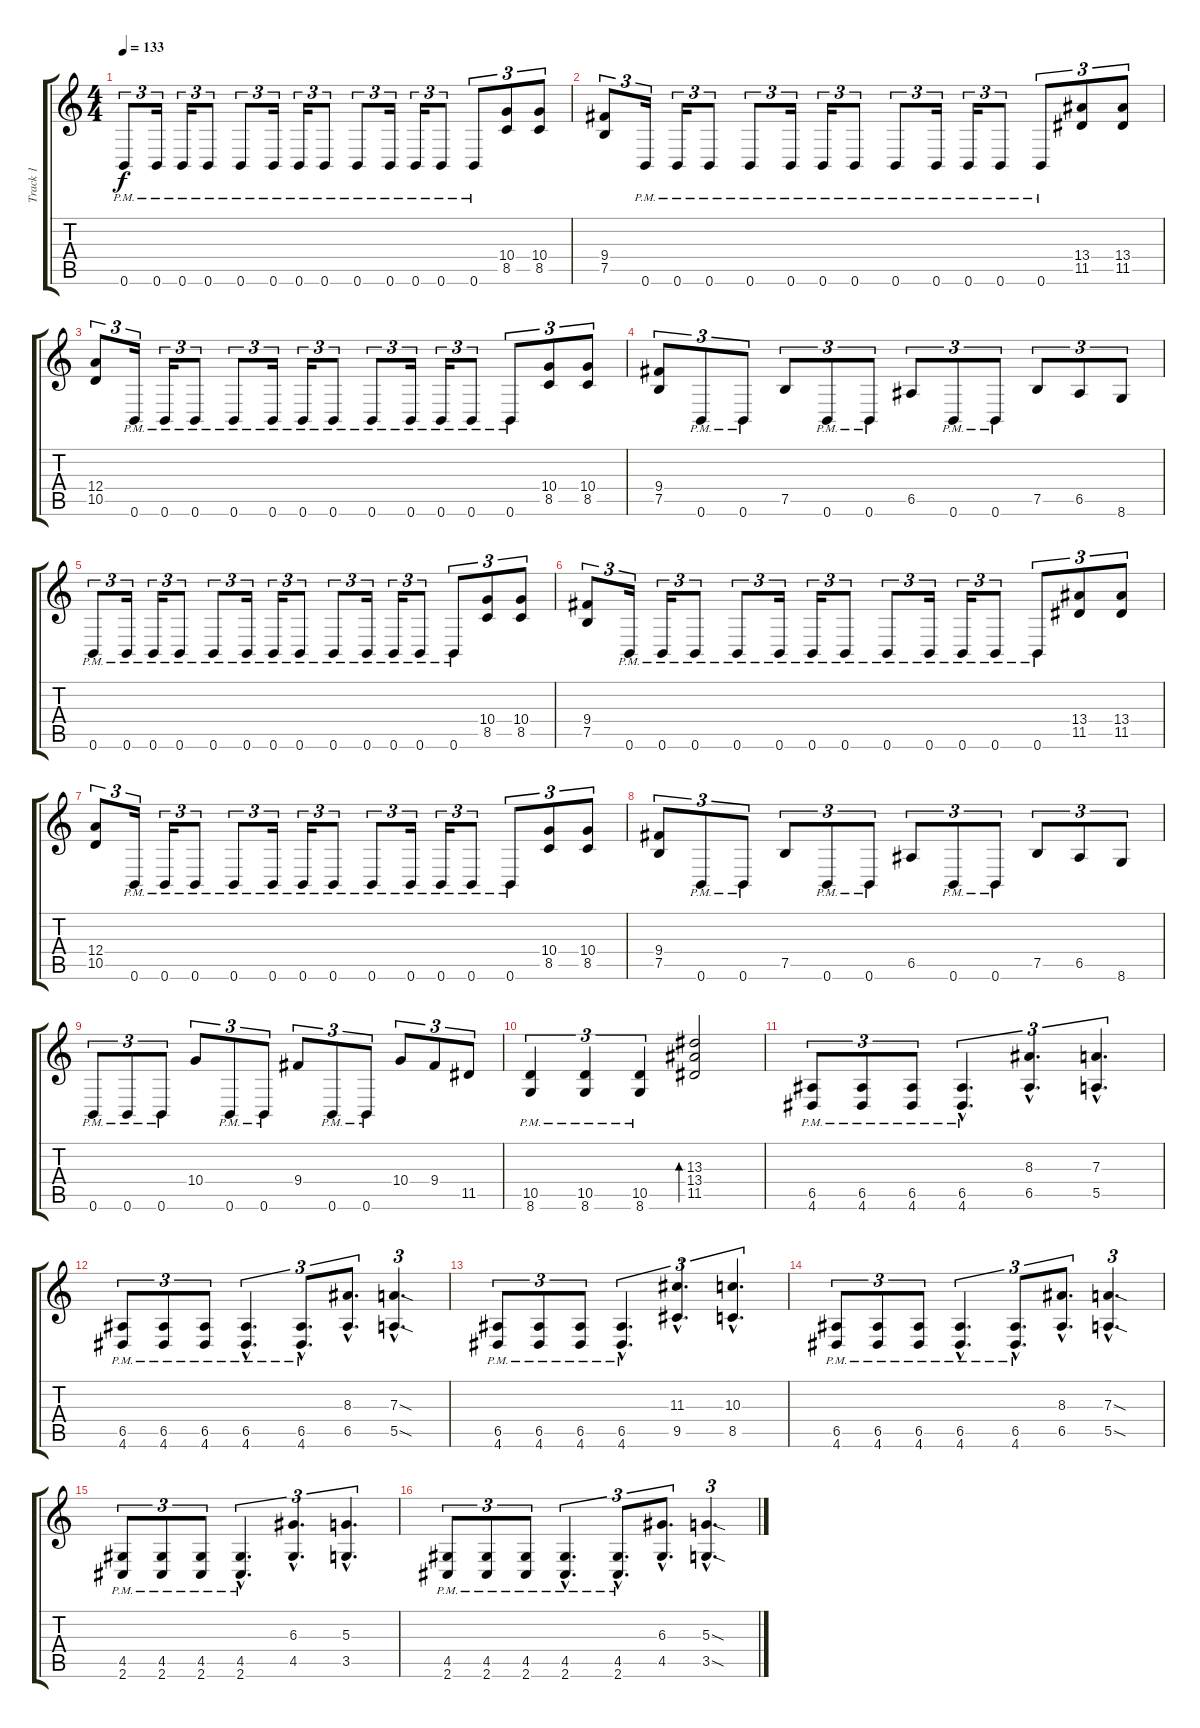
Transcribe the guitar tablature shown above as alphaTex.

\track ("Track 1" "Track 1") {instrument distortionguitar}
\staff {score tabs}
\tuning (B3 Gb3 D3 A2 E2 B1) {hide}
\ts (4 4)
\tempo 133
\clef g2
\ks c
0.6{pm}.8{tu (3 2) dy f} 0.6{pm}.16{tu (3 2)} 0.6{pm}.16{tu (3 2)} 0.6{pm}.8{tu (3 2)} 0.6{pm}.8{tu (3 2)} 0.6{pm}.16{tu (3 2)} 0.6{pm}.16{tu (3 2)} 0.6{pm}.8{tu (3 2)} 0.6{pm}.8{tu (3 2)} 0.6{pm}.16{tu (3 2)} 0.6{pm}.16{tu (3 2)} 0.6{pm}.8{tu (3 2)} 0.6{pm}.8{tu (3 2)} (10.4 8.5).8{tu (3 2)} (10.4 8.5).8{tu (3 2)} |
(9.4 7.5).8{tu (3 2)} 0.6{pm}.16{tu (3 2)} 0.6{pm}.16{tu (3 2)} 0.6{pm}.8{tu (3 2)} 0.6{pm}.8{tu (3 2)} 0.6{pm}.16{tu (3 2)} 0.6{pm}.16{tu (3 2)} 0.6{pm}.8{tu (3 2)} 0.6{pm}.8{tu (3 2)} 0.6{pm}.16{tu (3 2)} 0.6{pm}.16{tu (3 2)} 0.6{pm}.8{tu (3 2)} 0.6{pm}.8{tu (3 2)} (13.4 11.5).8{tu (3 2)} (13.4 11.5).8{tu (3 2)} |
(12.4 10.5).8{tu (3 2)} 0.6{pm}.16{tu (3 2)} 0.6{pm}.16{tu (3 2)} 0.6{pm}.8{tu (3 2)} 0.6{pm}.8{tu (3 2)} 0.6{pm}.16{tu (3 2)} 0.6{pm}.16{tu (3 2)} 0.6{pm}.8{tu (3 2)} 0.6{pm}.8{tu (3 2)} 0.6{pm}.16{tu (3 2)} 0.6{pm}.16{tu (3 2)} 0.6{pm}.8{tu (3 2)} 0.6{pm}.8{tu (3 2)} (10.4 8.5).8{tu (3 2)} (10.4 8.5).8{tu (3 2)} |
(9.4 7.5).8{tu (3 2)} 0.6{pm}.8{tu (3 2)} 0.6{pm}.8{tu (3 2)} 7.5.8{tu (3 2)} 0.6{pm}.8{tu (3 2)} 0.6{pm}.8{tu (3 2)} 6.5.8{tu (3 2)} 0.6{pm}.8{tu (3 2)} 0.6{pm}.8{tu (3 2)} 7.5.8{tu (3 2)} 6.5.8{tu (3 2)} 8.6.8{tu (3 2)} |
0.6{pm}.8{tu (3 2)} 0.6{pm}.16{tu (3 2)} 0.6{pm}.16{tu (3 2)} 0.6{pm}.8{tu (3 2)} 0.6{pm}.8{tu (3 2)} 0.6{pm}.16{tu (3 2)} 0.6{pm}.16{tu (3 2)} 0.6{pm}.8{tu (3 2)} 0.6{pm}.8{tu (3 2)} 0.6{pm}.16{tu (3 2)} 0.6{pm}.16{tu (3 2)} 0.6{pm}.8{tu (3 2)} 0.6{pm}.8{tu (3 2)} (10.4 8.5).8{tu (3 2)} (10.4 8.5).8{tu (3 2)} |
(9.4 7.5).8{tu (3 2)} 0.6{pm}.16{tu (3 2)} 0.6{pm}.16{tu (3 2)} 0.6{pm}.8{tu (3 2)} 0.6{pm}.8{tu (3 2)} 0.6{pm}.16{tu (3 2)} 0.6{pm}.16{tu (3 2)} 0.6{pm}.8{tu (3 2)} 0.6{pm}.8{tu (3 2)} 0.6{pm}.16{tu (3 2)} 0.6{pm}.16{tu (3 2)} 0.6{pm}.8{tu (3 2)} 0.6{pm}.8{tu (3 2)} (13.4 11.5).8{tu (3 2)} (13.4 11.5).8{tu (3 2)} |
(12.4 10.5).8{tu (3 2)} 0.6{pm}.16{tu (3 2)} 0.6{pm}.16{tu (3 2)} 0.6{pm}.8{tu (3 2)} 0.6{pm}.8{tu (3 2)} 0.6{pm}.16{tu (3 2)} 0.6{pm}.16{tu (3 2)} 0.6{pm}.8{tu (3 2)} 0.6{pm}.8{tu (3 2)} 0.6{pm}.16{tu (3 2)} 0.6{pm}.16{tu (3 2)} 0.6{pm}.8{tu (3 2)} 0.6{pm}.8{tu (3 2)} (10.4 8.5).8{tu (3 2)} (10.4 8.5).8{tu (3 2)} |
(9.4 7.5).8{tu (3 2)} 0.6{pm}.8{tu (3 2)} 0.6{pm}.8{tu (3 2)} 7.5.8{tu (3 2)} 0.6{pm}.8{tu (3 2)} 0.6{pm}.8{tu (3 2)} 6.5.8{tu (3 2)} 0.6{pm}.8{tu (3 2)} 0.6{pm}.8{tu (3 2)} 7.5.8{tu (3 2)} 6.5.8{tu (3 2)} 8.6.8{tu (3 2)} |
0.6{pm}.8{tu (3 2)} 0.6{pm}.8{tu (3 2)} 0.6{pm}.8{tu (3 2)} 10.4.8{tu (3 2)} 0.6{pm}.8{tu (3 2)} 0.6{pm}.8{tu (3 2)} 9.4.8{tu (3 2)} 0.6{pm}.8{tu (3 2)} 0.6{pm}.8{tu (3 2)} 10.4.8{tu (3 2)} 9.4.8{tu (3 2)} 11.5.8{tu (3 2)} |
(10.5{pm} 8.6{pm}).4{tu (3 2)} (10.5{pm} 8.6{pm}).4{tu (3 2)} (10.5{pm} 8.6{pm}).4{tu (3 2)} (13.3 13.4 11.5).2{bd 480} |
(6.5{pm} 4.6{pm}).8{tu (3 2)} (6.5{pm} 4.6{pm}).8{tu (3 2)} (6.5{pm} 4.6{pm}).8{tu (3 2)} (6.5{hac pm} 4.6{hac pm}).4{d tu (3 2)} (8.3{hac} 6.5{hac}).4{d tu (3 2)} (7.3{hac} 5.5{hac}).4{d tu (3 2)} |
(6.5{pm} 4.6{pm}).8{tu (3 2)} (6.5{pm} 4.6{pm}).8{tu (3 2)} (6.5{pm} 4.6{pm}).8{tu (3 2)} (6.5{hac pm} 4.6{hac pm}).4{d tu (3 2)} (6.5{hac pm} 4.6{hac pm}).8{d tu (3 2)} (8.3{hac} 6.5{hac}).8{d tu (3 2)} (7.3{sod hac} 5.5{sod hac}).4{d tu (3 2)} |
(6.5{pm} 4.6{pm}).8{tu (3 2)} (6.5{pm} 4.6{pm}).8{tu (3 2)} (6.5{pm} 4.6{pm}).8{tu (3 2)} (6.5{hac pm} 4.6{hac pm}).4{d tu (3 2)} (11.3{hac} 9.5{hac}).4{d tu (3 2)} (10.3{hac} 8.5{hac}).4{d tu (3 2)} |
(6.5{pm} 4.6{pm}).8{tu (3 2)} (6.5{pm} 4.6{pm}).8{tu (3 2)} (6.5{pm} 4.6{pm}).8{tu (3 2)} (6.5{hac pm} 4.6{hac pm}).4{d tu (3 2)} (6.5{hac pm} 4.6{hac pm}).8{d tu (3 2)} (8.3{hac} 6.5{hac}).8{d tu (3 2)} (7.3{sod hac} 5.5{sod hac}).4{d tu (3 2)} |
(4.5{pm} 2.6{pm}).8{tu (3 2)} (4.5{pm} 2.6{pm}).8{tu (3 2)} (4.5{pm} 2.6{pm}).8{tu (3 2)} (4.5{hac pm} 2.6{hac pm}).4{d tu (3 2)} (6.3{hac} 4.5{hac}).4{d tu (3 2)} (5.3{hac} 3.5{hac}).4{d tu (3 2)} |
(4.5{pm} 2.6{pm}).8{tu (3 2)} (4.5{pm} 2.6{pm}).8{tu (3 2)} (4.5{pm} 2.6{pm}).8{tu (3 2)} (4.5{hac pm} 2.6{hac pm}).4{d tu (3 2)} (4.5{hac pm} 2.6{hac pm}).8{d tu (3 2)} (6.3{hac} 4.5{hac}).8{d tu (3 2)} (5.3{sod hac} 3.5{sod hac}).4{d tu (3 2)}
